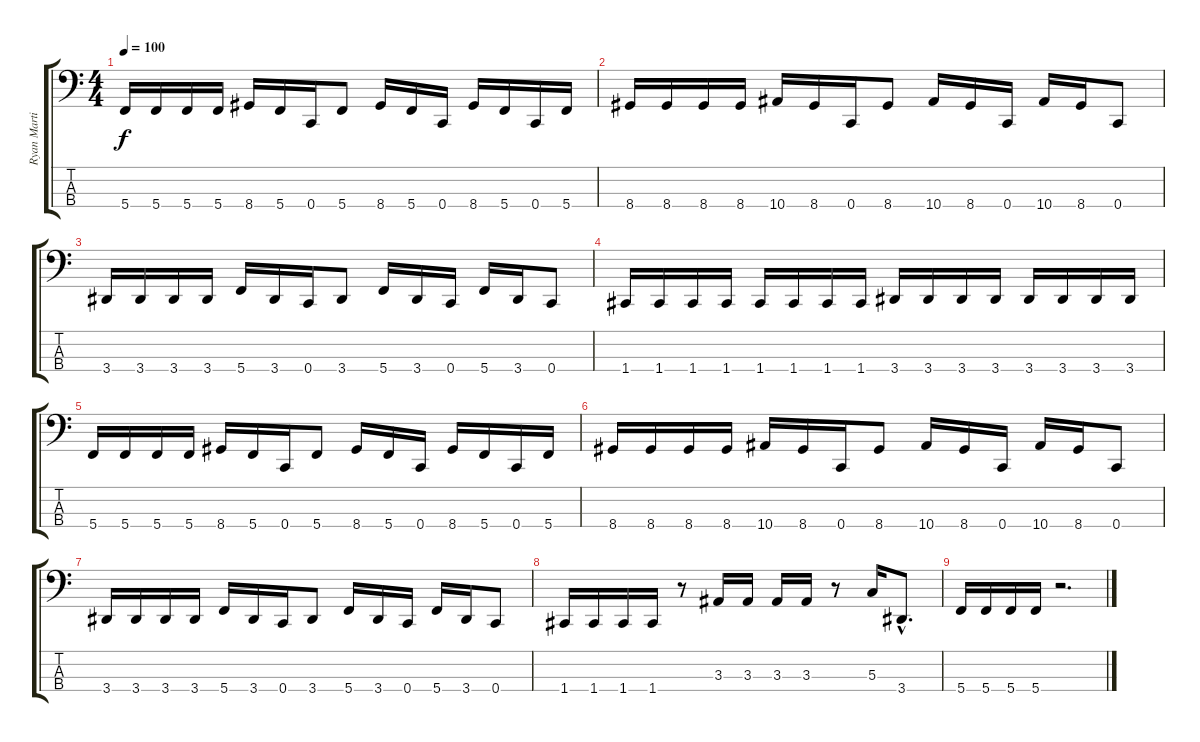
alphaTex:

\track ("Ryan Martinie" "Ryan Marti") {instrument electricbassfinger}
\staff {score tabs}
\tuning (F2 C2 G1 C1) {hide}
\ts (4 4)
\tempo 100
\clef f4
\ks c
5.4.16{dy f} 5.4.16 5.4.16 5.4.16 8.4.16 5.4.16 0.4.16 5.4.8 8.4.16 5.4.16 0.4.16 8.4.16 5.4.16 0.4.16 5.4.16 |
8.4.16 8.4.16 8.4.16 8.4.16 10.4.16 8.4.16 0.4.16 8.4.8 10.4.16 8.4.16 0.4.16 10.4.16 8.4.16 0.4.8 |
3.4.16 3.4.16 3.4.16 3.4.16 5.4.16 3.4.16 0.4.16 3.4.8 5.4.16 3.4.16 0.4.16 5.4.16 3.4.16 0.4.8 |
1.4.16 1.4.16 1.4.16 1.4.16 1.4.16 1.4.16 1.4.16 1.4.16 3.4.16 3.4.16 3.4.16 3.4.16 3.4.16 3.4.16 3.4.16 3.4.16 |
5.4.16 5.4.16 5.4.16 5.4.16 8.4.16 5.4.16 0.4.16 5.4.8 8.4.16 5.4.16 0.4.16 8.4.16 5.4.16 0.4.16 5.4.16 |
8.4.16 8.4.16 8.4.16 8.4.16 10.4.16 8.4.16 0.4.16 8.4.8 10.4.16 8.4.16 0.4.16 10.4.16 8.4.16 0.4.8 |
3.4.16 3.4.16 3.4.16 3.4.16 5.4.16 3.4.16 0.4.16 3.4.8 5.4.16 3.4.16 0.4.16 5.4.16 3.4.16 0.4.8 |
1.4.16 1.4.16 1.4.16 1.4.16 r.8 3.3.16 3.3.16 3.3.16 3.3.16 r.8 5.3.16 3.4{hac}.8{d} |
5.4.16 5.4.16 5.4.16 5.4.16 r.2{d}
